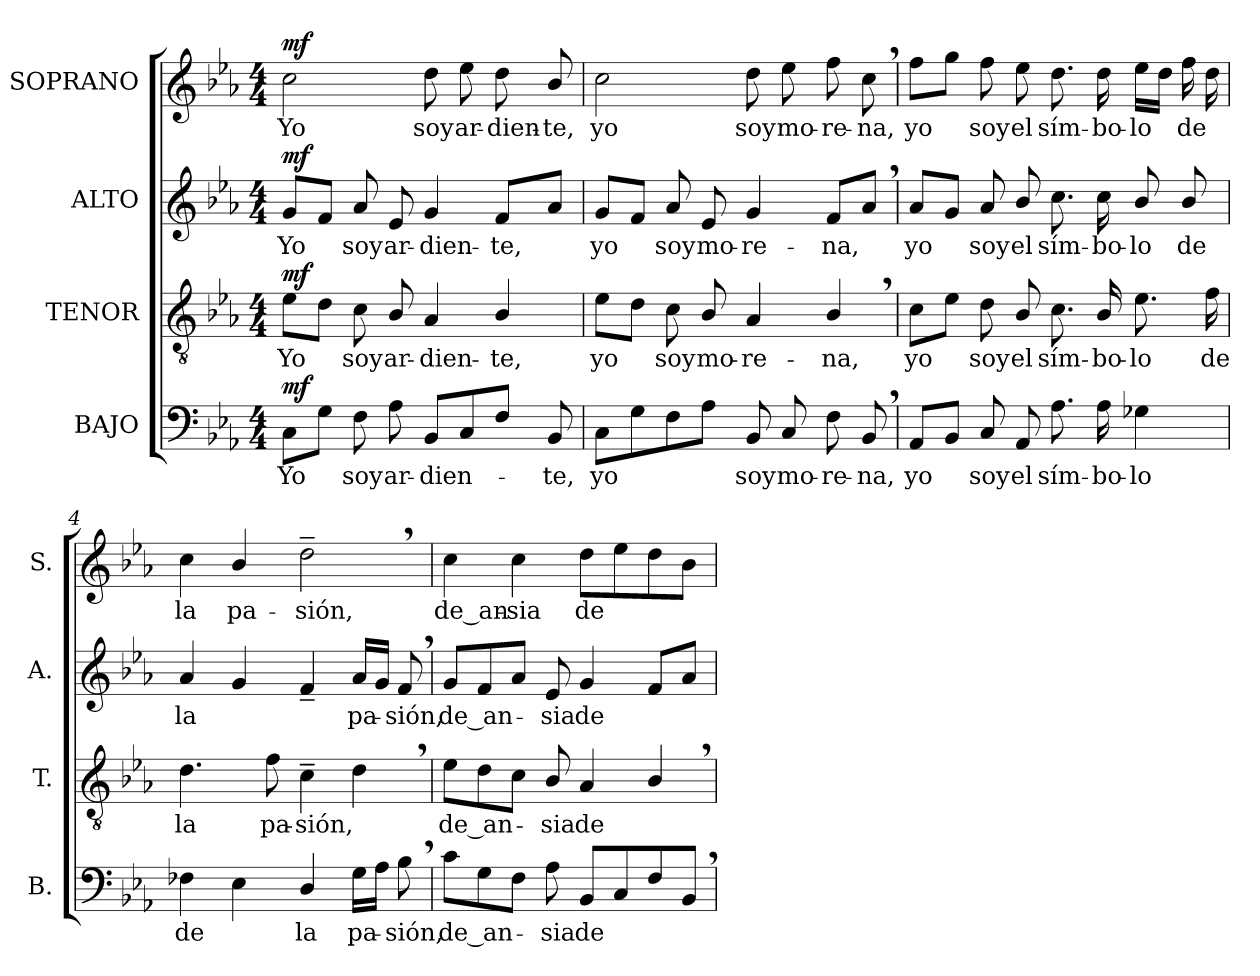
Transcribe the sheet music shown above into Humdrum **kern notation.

**kern	**text	**dynam	**kern	**text	**dynam	**kern	**text	**dynam	**kern	**text	**dynam
*part4	*part4	*part4	*part3	*part3	*part3	*part2	*part2	*part2	*part1	*part1	*part1
*staff4	*staff4	*staff4	*staff3	*staff3	*staff3	*staff2	*staff2	*staff2	*staff1	*staff1	*staff1
*I"BAJO	*	*	*I"TENOR	*	*	*I"ALTO	*	*	*I"SOPRANO	*	*
*I'B.	*	*	*I'T.	*	*	*I'A.	*	*	*I'S.	*	*
!!LO:PB:g=z
*clefF4	*	*	*clefGv2	*	*	*clefG2	*	*	*clefG2	*	*
*	*	*	*ITrd7c12	*	*	*	*	*	*	*	*
*k[b-e-a-]	*	*	*k[b-e-a-]	*	*	*k[b-e-a-]	*	*	*k[b-e-a-]	*	*
*c:	*	*	*c:	*	*	*c:	*	*	*c:	*	*
*M4/4	*	*	*M4/4	*	*	*M4/4	*	*	*M4/4	*	*
*MM60	*	*	*MM60	*	*	*MM60	*	*	*MM60	*	*
=1	=1	=1	=1	=1	=1	=1	=1	=1	=1	=1	=1
!	!LO:LY:b:color=#000000	!	!	!	!	!	!	!	!	!	!
!	!	!	!	!LO:LY:b:color=#000000	!	!	!	!	!	!	!
!	!	!	!	!	!	!	!LO:LY:b:color=#000000	!	!	!	!
!	!	!	!	!	!	!	!	!	!	!LO:LY:b:color=#000000	!
8Ci\L	Yo	mf	8E-i\L	Yo	mf	8gi/L	Yo	mf	2cci\	Yo	mf
8Gi\J	.	.	8Di\J	.	.	8fi/J	.	.	.	.	.
!	!LO:LY:b:color=#000000	!	!	!	!	!	!	!	!	!	!
!	!	!	!	!LO:LY:b:color=#000000	!	!	!	!	!	!	!
!	!	!	!	!	!	!	!LO:LY:b:color=#000000	!	!	!	!
8Fi\	soy	.	8Ci\	soy	.	8a-i/	soy	.	.	.	.
!	!LO:LY:b:color=#000000	!	!	!	!	!	!	!	!	!	!
!	!	!	!	!LO:LY:b:color=#000000	!	!	!	!	!	!	!
!	!	!	!	!	!	!	!LO:LY:b:color=#000000	!	!	!	!
8A-i\	ar-	.	8BB-i/	ar-	.	8e-i/	ar-	.	.	.	.
!	!LO:LY:b:color=#000000	!	!	!	!	!	!	!	!	!	!
!	!	!	!	!LO:LY:b:color=#000000	!	!	!	!	!	!	!
!	!	!	!	!	!	!	!LO:LY:b:color=#000000	!	!	!	!
!	!	!	!	!	!	!	!	!	!	!LO:LY:b:color=#000000	!
8BB-i/L	-dien-	.	4AA-i/	-dien-	.	4gi/	-dien-	.	8ddi\	soy	.
!	!	!	!	!	!	!	!	!	!	!LO:LY:b:color=#000000	!
8Ci/	.	.	.	.	.	.	.	.	8ee-i\	ar-	.
!	!	!	!	!LO:LY:b:color=#000000	!	!	!	!	!	!	!
!	!	!	!	!	!	!	!LO:LY:b:color=#000000	!	!	!	!
!	!	!	!	!	!	!	!	!	!	!LO:LY:b:color=#000000	!
8Fi/J	.	.	4BB-i/	-te,	.	8fi/L	-te,	.	8ddi\	-dien-	.
!	!LO:LY:b:color=#000000	!	!	!	!	!	!	!	!	!	!
!	!	!	!	!	!	!	!	!	!	!LO:LY:b:color=#000000	!
8BB-i/	-te,	.	.	.	.	8a-i/J	.	.	8b-i/	-te,	.
=2	=2	=2	=2	=2	=2	=2	=2	=2	=2	=2	=2
!	!LO:LY:b:color=#000000	!	!	!	!	!	!	!	!	!	!
!	!	!	!	!LO:LY:b:color=#000000	!	!	!	!	!	!	!
!	!	!	!	!	!	!	!LO:LY:b:color=#000000	!	!	!	!
!	!	!	!	!	!	!	!	!	!	!LO:LY:b:color=#000000	!
8Ci\L	yo	.	8E-i\L	yo	.	8gi/L	yo	.	2cci\	yo	.
8Gi\	.	.	8Di\J	.	.	8fi/J	.	.	.	.	.
!	!	!	!	!LO:LY:b:color=#000000	!	!	!	!	!	!	!
!	!	!	!	!	!	!	!LO:LY:b:color=#000000	!	!	!	!
8Fi\	.	.	8Ci\	soy	.	8a-i/	soy	.	.	.	.
!	!	!	!	!LO:LY:b:color=#000000	!	!	!	!	!	!	!
!	!	!	!	!	!	!	!LO:LY:b:color=#000000	!	!	!	!
8A-i\J	.	.	8BB-i/	mo-	.	8e-i/	mo-	.	.	.	.
!	!LO:LY:b:color=#000000	!	!	!	!	!	!	!	!	!	!
!	!	!	!	!LO:LY:b:color=#000000	!	!	!	!	!	!	!
!	!	!	!	!	!	!	!LO:LY:b:color=#000000	!	!	!	!
!	!	!	!	!	!	!	!	!	!	!LO:LY:b:color=#000000	!
8BB-i/	soy	.	4AA-i/	-re-	.	4gi/	-re-	.	8ddi\	soy	.
!	!LO:LY:b:color=#000000	!	!	!	!	!	!	!	!	!	!
!	!	!	!	!	!	!	!	!	!	!LO:LY:b:color=#000000	!
8Ci/	mo-	.	.	.	.	.	.	.	8ee-i\	mo-	.
!	!LO:LY:b:color=#000000	!	!	!	!	!	!	!	!	!	!
!	!	!	!	!LO:LY:b:color=#000000	!	!	!	!	!	!	!
!	!	!	!	!	!	!	!LO:LY:b:color=#000000	!	!	!	!
!	!	!	!	!	!	!	!	!	!	!LO:LY:b:color=#000000	!
8Fi\	-re-	.	4BB-,i/	-na,	.	8fi/L	-na,	.	8ffi\	-re-	.
!	!LO:LY:b:color=#000000	!	!	!	!	!	!	!	!	!	!
!	!	!	!	!	!	!	!	!	!	!LO:LY:b:color=#000000	!
8BB-,i/	-na,	.	.	.	.	8a-,i/J	.	.	8cc,i\	-na,	.
=3	=3	=3	=3	=3	=3	=3	=3	=3	=3	=3	=3
!	!LO:LY:b:color=#000000	!	!	!	!	!	!	!	!	!	!
!	!	!	!	!LO:LY:b:color=#000000	!	!	!	!	!	!	!
!	!	!	!	!	!	!	!LO:LY:b:color=#000000	!	!	!	!
!	!	!	!	!	!	!	!	!	!	!LO:LY:b:color=#000000	!
8AA-i/L	yo	.	8Ci\L	yo	.	8a-i/L	yo	.	8ffi\L	yo	.
8BB-i/J	.	.	8E-i\J	.	.	8gi/J	.	.	8ggi\J	.	.
!	!LO:LY:b:color=#000000	!	!	!	!	!	!	!	!	!	!
!	!	!	!	!LO:LY:b:color=#000000	!	!	!	!	!	!	!
!	!	!	!	!	!	!	!LO:LY:b:color=#000000	!	!	!	!
!	!	!	!	!	!	!	!	!	!	!LO:LY:b:color=#000000	!
8Ci/	soy	.	8Di\	soy	.	8a-i/	soy	.	8ffi\	soy	.
!	!LO:LY:b:color=#000000	!	!	!	!	!	!	!	!	!	!
!	!	!	!	!LO:LY:b:color=#000000	!	!	!	!	!	!	!
!	!	!	!	!	!	!	!LO:LY:b:color=#000000	!	!	!	!
!	!	!	!	!	!	!	!	!	!	!LO:LY:b:color=#000000	!
8AA-i/	el	.	8BB-i/	el	.	8b-i/	el	.	8ee-i\	el	.
!	!LO:LY:b:color=#000000	!	!	!	!	!	!	!	!	!	!
!	!	!	!	!LO:LY:b:color=#000000	!	!	!	!	!	!	!
!	!	!	!	!	!	!	!LO:LY:b:color=#000000	!	!	!	!
!	!	!	!	!	!	!	!	!	!	!LO:LY:b:color=#000000	!
8.A-i\	sím-	.	8.Ci\	sím-	.	8.cci\	sím-	.	8.ddi\	sím-	.
!	!LO:LY:b:color=#000000	!	!	!	!	!	!	!	!	!	!
!	!	!	!	!LO:LY:b:color=#000000	!	!	!	!	!	!	!
!	!	!	!	!	!	!	!LO:LY:b:color=#000000	!	!	!	!
!	!	!	!	!	!	!	!	!	!	!LO:LY:b:color=#000000	!
16A-i\	-bo-	.	16BB-i/	-bo-	.	16cci\	-bo-	.	16ddi\	-bo-	.
!	!LO:LY:b:color=#000000	!	!	!	!	!	!	!	!	!	!
!	!	!	!	!LO:LY:b:color=#000000	!	!	!	!	!	!	!
!	!	!	!	!	!	!	!LO:LY:b:color=#000000	!	!	!	!
!	!	!	!	!	!	!	!	!	!	!LO:LY:b:color=#000000	!
4G-Xi\	-lo	.	8.E-i\	-lo	.	8b-i/	-lo	.	16ee-i\LL	-lo	.
.	.	.	.	.	.	.	.	.	16ddi\JJ	.	.
!	!	!	!	!	!	!	!LO:LY:b:color=#000000	!	!	!	!
!	!	!	!	!	!	!	!	!	!	!LO:LY:b:color=#000000	!
.	.	.	.	.	.	8b-i/	de	.	16ffi\	de	.
!	!	!	!	!LO:LY:b:color=#000000	!	!	!	!	!	!	!
.	.	.	16Fi\	de	.	.	.	.	16ddi\	.	.
=4	=4	=4	=4	=4	=4	=4	=4	=4	=4	=4	=4
!	!LO:LY:b:color=#000000	!	!	!	!	!	!	!	!	!	!
!	!	!	!	!LO:LY:b:color=#000000	!	!	!	!	!	!	!
!	!	!	!	!	!	!	!LO:LY:b:color=#000000	!	!	!	!
!	!	!	!	!	!	!	!	!	!	!LO:LY:b:color=#000000	!
4F-Xi\	de	.	4.Di\	la	.	4a-i/	la	.	4cci\	la	.
!	!	!	!	!	!	!	!	!	!	!LO:LY:b:color=#000000	!
4E-i\	.	.	.	.	.	4gi/	.	.	4b-i/	pa-	.
!	!	!	!	!LO:LY:b:color=#000000	!	!	!	!	!	!	!
.	.	.	8Fi\	pa-	.	.	.	.	.	.	.
!	!LO:LY:b:color=#000000	!	!	!	!	!	!	!	!	!	!
!	!	!	!	!LO:LY:b:color=#000000	!	!	!	!	!	!	!
!	!	!	!	!	!	!	!	!	!	!LO:LY:b:color=#000000	!
4Di/	la	.	4C~i\	-sión,	.	4f~i/	.	.	2dd~,i\	-sión,	.
!	!LO:LY:b:color=#000000	!	!	!	!	!	!	!	!	!	!
!	!	!	!	!	!	!	!LO:LY:b:color=#000000	!	!	!	!
16Gi\LL	pa-	.	4D,i\	.	.	16a-i/LL	pa-	.	.	.	.
16A-i\JJ	.	.	.	.	.	16gi/JJ	.	.	.	.	.
!	!LO:LY:b:color=#000000	!	!	!	!	!	!	!	!	!	!
!	!	!	!	!	!	!	!LO:LY:b:color=#000000	!	!	!	!
8B-,i\	-sión,	.	.	.	.	8f,i/	-sión,	.	.	.	.
!!LO:LB:g=z
=5	=5	=5	=5	=5	=5	=5	=5	=5	=5	=5	=5
!	!LO:LY:b:color=#000000	!	!	!	!	!	!	!	!	!	!
!	!	!	!	!LO:LY:b:color=#000000	!	!	!	!	!	!	!
!	!	!	!	!	!	!	!LO:LY:b:color=#000000	!	!	!	!
!	!	!	!	!	!	!	!	!	!	!LO:LY:b:color=#000000	!
8ci\L	de_an-	.	8E-i\L	de_an-	.	8gi/L	de_an-	.	4cci\	de_an-	.
8Gi\	.	.	8Di\	.	.	8fi/	.	.	.	.	.
!	!	!	!	!	!	!	!	!	!	!LO:LY:b:color=#000000	!
8Fi\J	.	.	8Ci\J	.	.	8a-i/J	.	.	4cci\	-sia	.
!	!LO:LY:b:color=#000000	!	!	!	!	!	!	!	!	!	!
!	!	!	!	!LO:LY:b:color=#000000	!	!	!	!	!	!	!
!	!	!	!	!	!	!	!LO:LY:b:color=#000000	!	!	!	!
8A-i\	-sia	.	8BB-i/	-sia	.	8e-i/	-sia	.	.	.	.
!	!LO:LY:b:color=#000000	!	!	!	!	!	!	!	!	!	!
!	!	!	!	!LO:LY:b:color=#000000	!	!	!	!	!	!	!
!	!	!	!	!	!	!	!LO:LY:b:color=#000000	!	!	!	!
!	!	!	!	!	!	!	!	!	!	!LO:LY:b:color=#000000	!
8BB-i/L	de	.	4AA-i/	de	.	4gi/	de	.	8ddi\L	de	.
8Ci/	.	.	.	.	.	.	.	.	8ee-i\	.	.
8Fi/	.	.	4BB-,i/	.	.	8fi/L	.	.	8ddi\	.	.
8BB-,i/J	.	.	.	.	.	8a-i/J	.	.	8b-i\J	.	.
=	=	=	=	=	=	=	=	=	=	=	=
*-	*-	*-	*-	*-	*-	*-	*-	*-	*-	*-	*-
